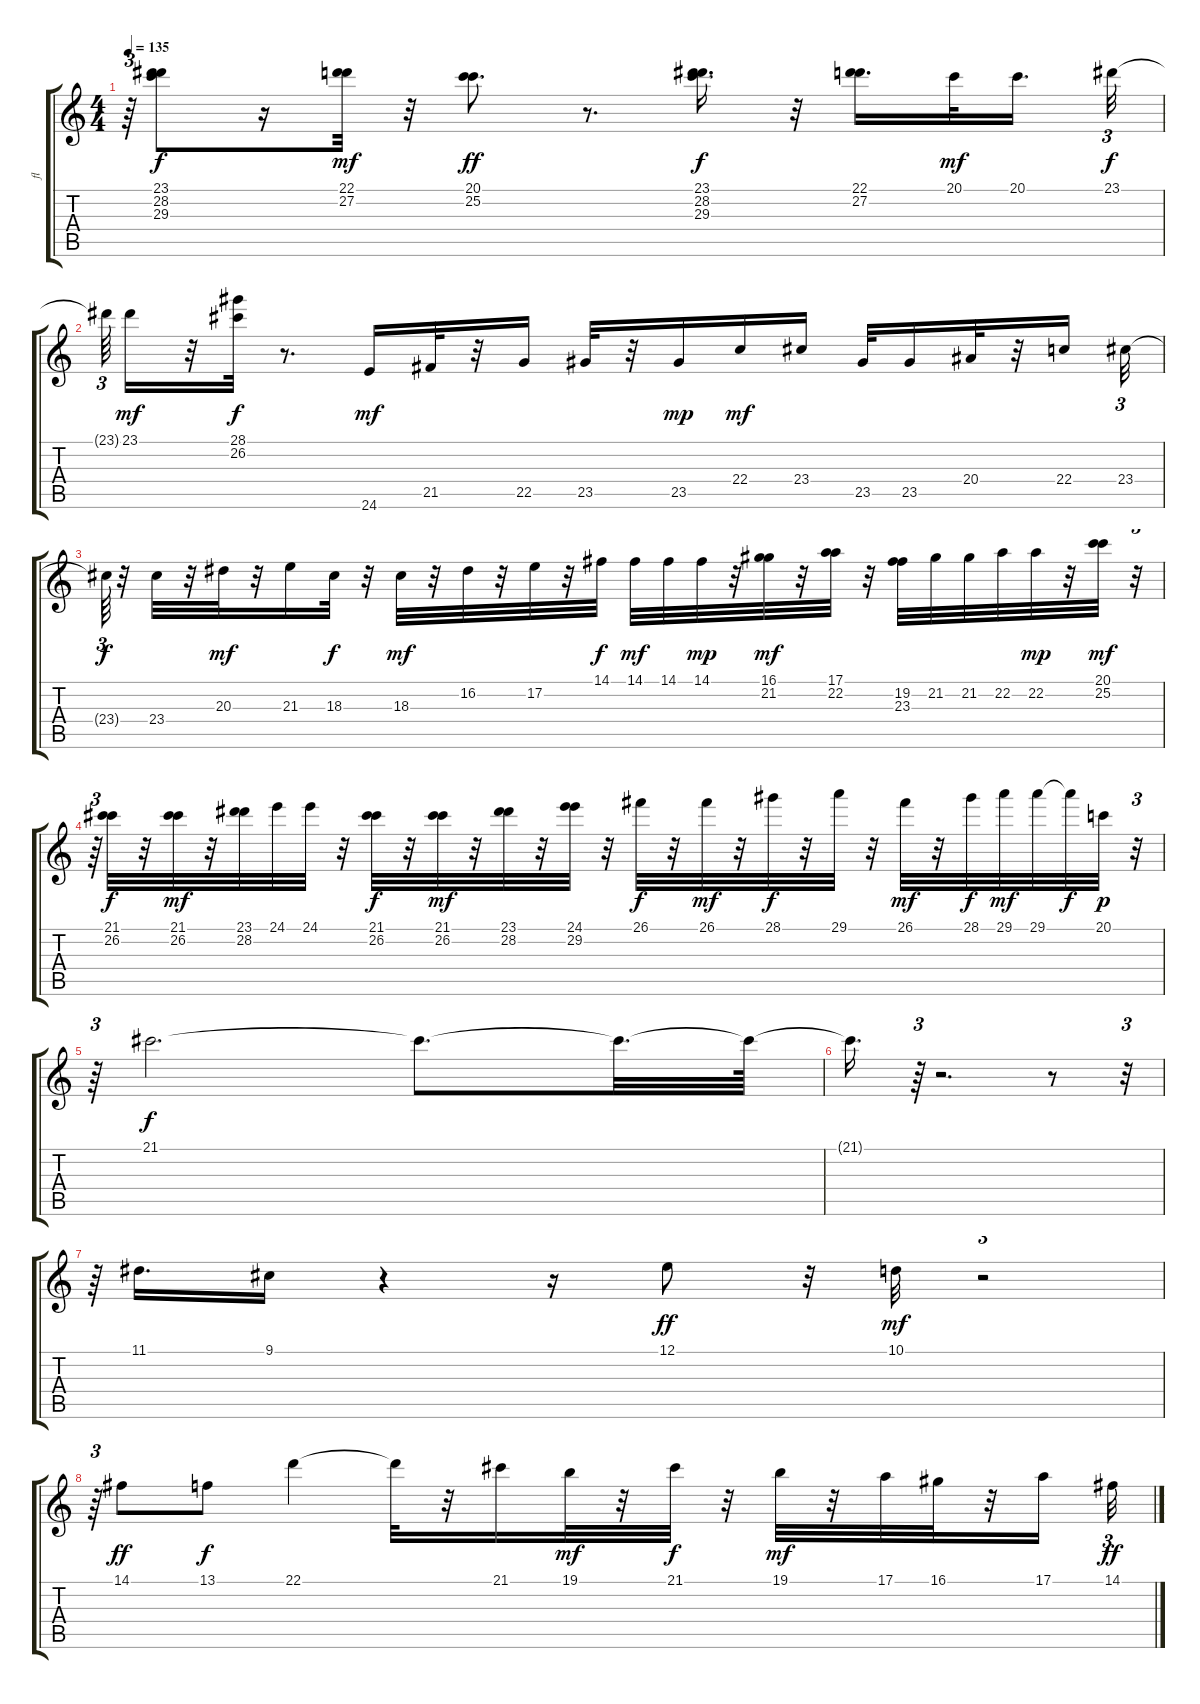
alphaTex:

\track ("fl" "fl") {instrument flute}
\staff {score tabs}
\tuning (E4 B3 G3 D3 A2 E2) {hide}
\ts (4 4)
\tempo 135
\clef g2
\ks c
r.64{tu (3 2) dy f} (23.1 28.2 29.3).8 r.16 (22.1 27.2).32{dy mf} r.32 (20.1 25.2).8{d dy ff} r.8{d} (23.1 28.2 29.3).16{d dy f} r.32 (22.1 27.2).16{d} 20.1.32{dy mf} 20.1.16{d beam splitsecondary} 23.1.32{tu (3 2) dy f} |
23.1{t}.64{tu (3 2)} 23.1.16{dy mf} r.32 (28.1 26.2).32{dy f} r.8{d} 24.6.16{dy mf} 21.5.32 r.32 22.5.16 23.5.32 r.32 23.5.16{dy mp} 22.4.16{dy mf} 23.4.16 23.5.32 23.5.16 20.4.32 r.32 22.4.16 23.4.32{tu (3 2)} |
23.4{t}.64{tu (3 2) dy f} r.32 23.4.32 r.32 20.3.32{dy mf} r.32 21.3.16 18.3.32{dy f} r.32 18.3.32{dy mf} r.32 16.2.32 r.32 17.2.32 r.32 14.1.32{dy f} 14.1.32{dy mf} 14.1.32 14.1.32{dy mp} r.32 (16.1 21.2).32{dy mf} r.32 (17.1 22.2).32 r.32 (19.2 23.3).32 21.2.32 21.2.32 22.2.32 22.2.32{dy mp} r.32 (20.1 25.2).32{dy mf} r.32{tu (3 2)} |
r.64{tu (3 2)} (21.1 26.2).32{dy f} r.32 (21.1 26.2).32{dy mf} r.32 (23.1 28.2).32 24.1.32 24.1.32 r.32 (21.1 26.2).32{dy f} r.32 (21.1 26.2).32{dy mf} r.32 (23.1 28.2).32 r.32 (24.1 29.2).32 r.32 26.1.32{dy f} r.32 26.1.32{dy mf} r.32 28.1.32{dy f} r.32 29.1.32 r.32 26.1.32{dy mf} r.32 28.1.32{dy f} 29.1.32{dy mf} 29.1.32 29.1{t}.32{dy f} 20.1.32{dy p} r.32{tu (3 2)} |
r.64{tu (3 2)} 21.1.2{d dy f} 21.1{t}.8{d} 21.1{t}.32{d} 21.1{t}.64 |
21.1{t}.16{d} r.64{tu (3 2)} r.2{d} r.8 r.32{tu (3 2)} |
r.64{tu (3 2)} 11.1.16{d} 9.1.16 r.4 r.16 12.1.8{dy ff} r.32 10.1.32{dy mf} r.2{tu (3 2)} |
r.64{tu (3 2)} 14.1.8{dy ff} 13.1.8{dy f} 22.1.4 22.1{t}.32 r.32 21.1.16 19.1.32{dy mf} r.32 21.1.32{dy f} r.32 19.1.32{dy mf} r.32 17.1.32 16.1.32 r.32 17.1.16 14.1.32{tu (3 2) dy ff}
